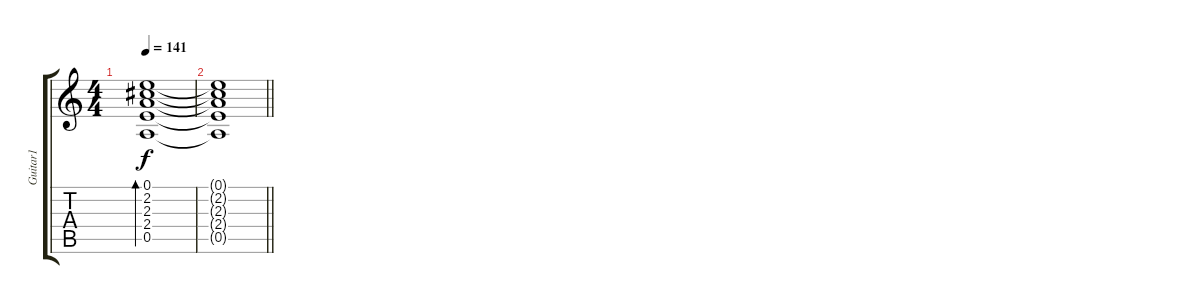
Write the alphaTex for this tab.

\track ("Guitar1" "Guitar1") {instrument overdrivenguitar}
\staff {score tabs}
\tuning (E4 B3 G3 D3 A2 E2) {hide}
\ts (4 4)
\tempo 141
\clef g2
\ks c
(0.1 2.2 2.3 2.4 0.5).1{bd 480 dy f} |
\barLineRight lightlight
(0.1{t} 2.2{t} 2.3{t} 2.4{t} 0.5{t}).1
